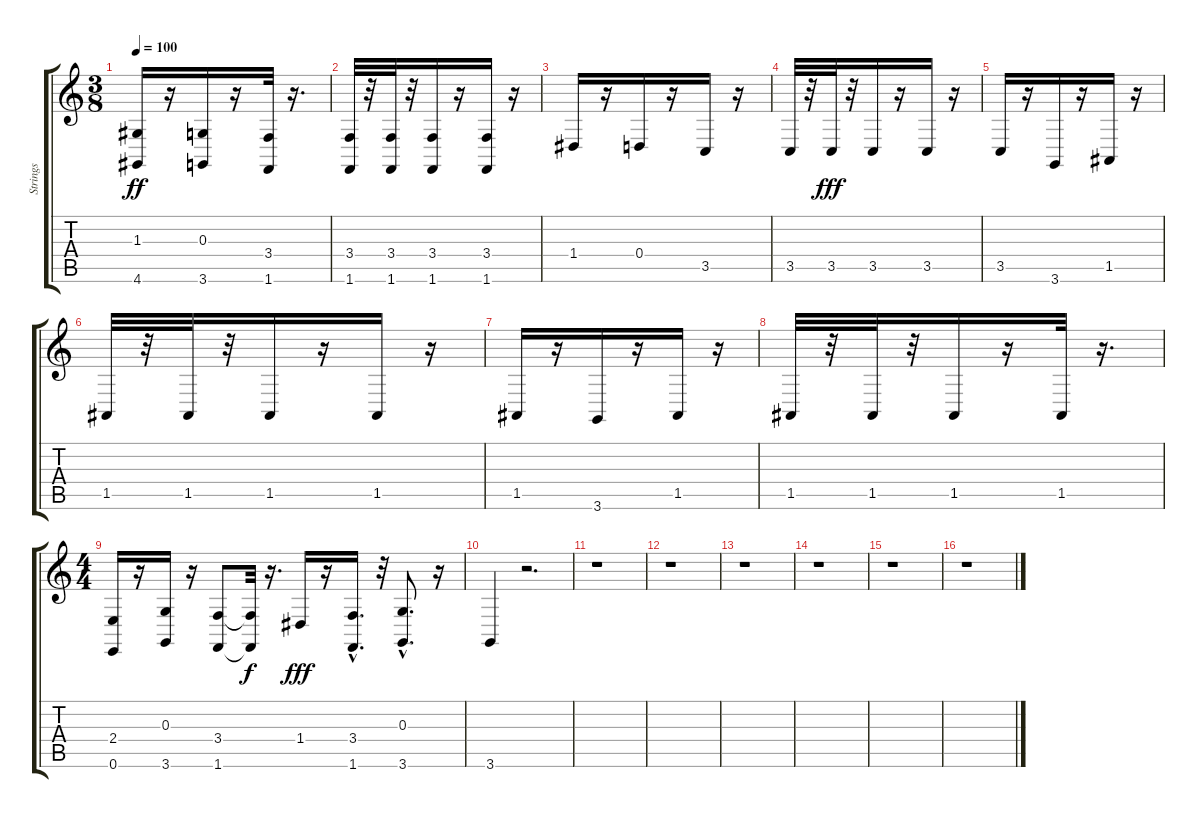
\track ("Strings" "Strings") {instrument stringensemble1}
\staff {score tabs}
\tuning (E4 B3 G3 D3 A2 E2) {hide}
\ts (3 8)
\tempo 100
\clef g2
\ks c
(1.3 4.6).16{dy ff} r.16 (0.3 3.6).16 r.16 (3.4 1.6).32 r.16{d} |
(3.4 1.6).32 r.32 (3.4 1.6).32 r.32 (3.4 1.6).16 r.16 (3.4 1.6).16 r.16 |
1.4.16 r.16 0.4.16 r.16 3.5.16 r.16 |
3.5.32 r.32 3.5.32{dy fff} r.32 3.5.16 r.16 3.5.16 r.16 |
3.5.16 r.16 3.6.16 r.16 1.5.16 r.16 |
1.5.32 r.32 1.5.32 r.32 1.5.16 r.16 1.5.16 r.16 |
1.5.16 r.16 3.6.16 r.16 1.5.16 r.16 |
1.5.32 r.32 1.5.32 r.32 1.5.16 r.16 1.5.32 r.16{d} |
\ts (4 4)
(2.4 0.6).16 r.16 (0.3 3.6).16 r.16 (3.4 1.6).8 (3.4{t} 1.6{t}).32{dy f} r.16{d} 1.4.16{dy fff} r.16 (3.4{hac} 1.6).16{d} r.32 (0.3 3.6{hac}).8{d} r.16 |
3.6.4 r.2{d} |
r.1 |
r.1 |
r.1 |
r.1 |
r.1 |
r.1
